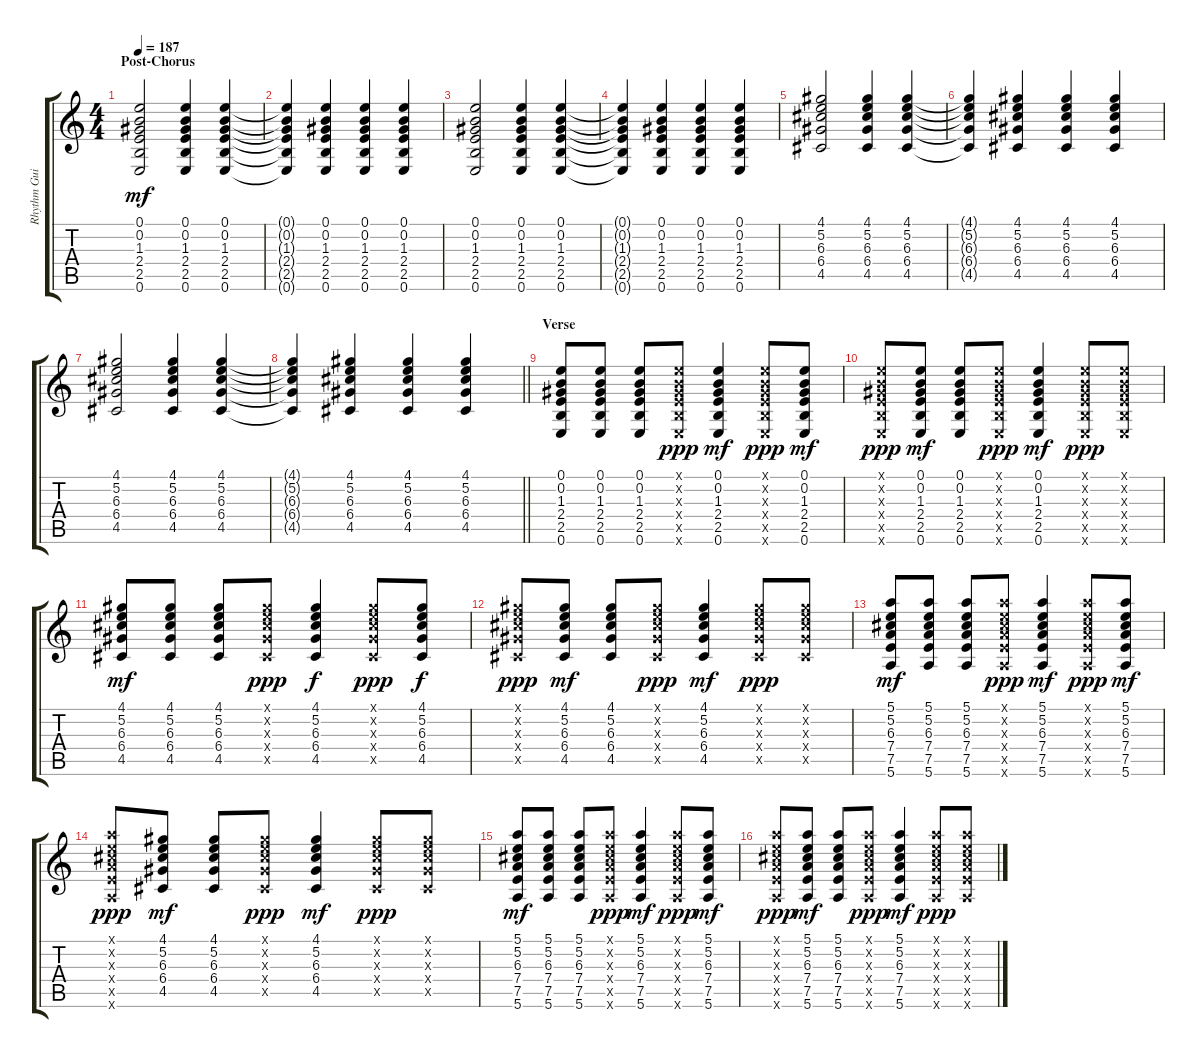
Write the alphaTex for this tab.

\track ("Rhythm Guitar" "Rhythm Gui") {instrument electricguitarclean}
\staff {score tabs}
\tuning (E4 B3 G3 D3 A2 E2) {hide}
\ts (4 4)
\section ("" "Post-Chorus")
\tempo 187
\clef g2
\ks c
(0.1 0.2 1.3 2.4 2.5 0.6).2{dy mf} (0.1 0.2 1.3 2.4 2.5 0.6).4 (0.1 0.2 1.3 2.4 2.5 0.6).4 |
(0.1{t} 0.2{t} 1.3{t} 2.4{t} 2.5{t} 0.6{t}).4 (0.1 0.2 1.3 2.4 2.5 0.6).4 (0.1 0.2 1.3 2.4 2.5 0.6).4 (0.1 0.2 1.3 2.4 2.5 0.6).4 |
(0.1 0.2 1.3 2.4 2.5 0.6).2 (0.1 0.2 1.3 2.4 2.5 0.6).4 (0.1 0.2 1.3 2.4 2.5 0.6).4 |
(0.1{t} 0.2{t} 1.3{t} 2.4{t} 2.5{t} 0.6{t}).4 (0.1 0.2 1.3 2.4 2.5 0.6).4 (0.1 0.2 1.3 2.4 2.5 0.6).4 (0.1 0.2 1.3 2.4 2.5 0.6).4 |
(4.1 5.2 6.3 6.4 4.5).2 (4.1 5.2 6.3 6.4 4.5).4 (4.1 5.2 6.3 6.4 4.5).4 |
(4.1{t} 5.2{t} 6.3{t} 6.4{t} 4.5{t}).4 (4.1 5.2 6.3 6.4 4.5).4 (4.1 5.2 6.3 6.4 4.5).4 (4.1 5.2 6.3 6.4 4.5).4 |
(4.1 5.2 6.3 6.4 4.5).2 (4.1 5.2 6.3 6.4 4.5).4 (4.1 5.2 6.3 6.4 4.5).4 |
\barLineRight lightlight
(4.1{t} 5.2{t} 6.3{t} 6.4{t} 4.5{t}).4 (4.1 5.2 6.3 6.4 4.5).4 (4.1 5.2 6.3 6.4 4.5).4 (4.1 5.2 6.3 6.4 4.5).4 |
\section ("" "Verse")
(0.1 0.2 1.3 2.4 2.5 0.6).8{volume 13 instrument electricguitarclean} (0.1 0.2 1.3 2.4 2.5 0.6).8 (0.1 0.2 1.3 2.4 2.5 0.6).8 (0.1{x} 0.2{x} 1.3{x} 2.4{x} 2.5{x} 0.6{x}).8{dy ppp} (0.1 0.2 1.3 2.4 2.5 0.6).4{dy mf} (0.1{x} 0.2{x} 1.3{x} 2.4{x} 2.5{x} 0.6{x}).8{dy ppp} (0.1 0.2 1.3 2.4 2.5 0.6).8{dy mf} |
(0.1{x} 0.2{x} 1.3{x} 2.4{x} 2.5{x} 0.6{x}).8{dy ppp} (0.1 0.2 1.3 2.4 2.5 0.6).8{dy mf} (0.1 0.2 1.3 2.4 2.5 0.6).8 (0.1{x} 0.2{x} 1.3{x} 2.4{x} 2.5{x} 0.6{x}).8{dy ppp} (0.1 0.2 1.3 2.4 2.5 0.6).4{dy mf} (0.1{x} 0.2{x} 1.3{x} 2.4{x} 2.5{x} 0.6{x}).8{dy ppp} (0.1{x} 0.2{x} 1.3{x} 2.4{x} 2.5{x} 0.6{x}).8 |
(4.1 5.2 6.3 6.4 4.5).8{dy mf} (4.1 5.2 6.3 6.4 4.5).8 (4.1 5.2 6.3 6.4 4.5).8 (4.1{x} 5.2{x} 6.3{x} 6.4{x} 4.5{x}).8{dy ppp} (4.1 5.2 6.3 6.4 4.5).4{dy f} (4.1{x} 5.2{x} 6.3{x} 6.4{x} 4.5{x}).8{dy ppp} (4.1 5.2 6.3 6.4 4.5).8{dy f} |
(4.1{x} 5.2{x} 6.3{x} 6.4{x} 4.5{x}).8{dy ppp} (4.1 5.2 6.3 6.4 4.5).8{dy mf} (4.1 5.2 6.3 6.4 4.5).8 (4.1{x} 5.2{x} 6.3{x} 6.4{x} 4.5{x}).8{dy ppp} (4.1 5.2 6.3 6.4 4.5).4{dy mf} (4.1{x} 5.2{x} 6.3{x} 6.4{x} 4.5{x}).8{dy ppp} (4.1{x} 5.2{x} 6.3{x} 6.4{x} 4.5{x}).8 |
(5.1 5.2 6.3 7.4 7.5 5.6).8{dy mf} (5.1 5.2 6.3 7.4 7.5 5.6).8 (5.1 5.2 6.3 7.4 7.5 5.6).8 (5.1{x} 5.2{x} 6.3{x} 7.4{x} 7.5{x} 5.6{x}).8{dy ppp} (5.1 5.2 6.3 7.4 7.5 5.6).4{dy mf} (5.1{x} 5.2{x} 6.3{x} 7.4{x} 7.5{x} 5.6{x}).8{dy ppp} (5.1 5.2 6.3 7.4 7.5 5.6).8{dy mf} |
(5.1{x} 5.2{x} 6.3{x} 7.4{x} 7.5{x} 5.6{x}).8{dy ppp} (4.1 5.2 6.3 6.4 4.5).8{dy mf} (4.1 5.2 6.3 6.4 4.5).8 (4.1{x} 5.2{x} 6.3{x} 6.4{x} 4.5{x}).8{dy ppp} (4.1 5.2 6.3 6.4 4.5).4{dy mf} (4.1{x} 5.2{x} 6.3{x} 6.4{x} 4.5{x}).8{dy ppp} (4.1{x} 5.2{x} 6.3{x} 6.4{x} 4.5{x}).8 |
(5.1 5.2 6.3 7.4 7.5 5.6).8{dy mf} (5.1 5.2 6.3 7.4 7.5 5.6).8 (5.1 5.2 6.3 7.4 7.5 5.6).8 (5.1{x} 5.2{x} 6.3{x} 7.4{x} 7.5{x} 5.6{x}).8{dy ppp} (5.1 5.2 6.3 7.4 7.5 5.6).4{dy mf} (5.1{x} 5.2{x} 6.3{x} 7.4{x} 7.5{x} 5.6{x}).8{dy ppp} (5.1 5.2 6.3 7.4 7.5 5.6).8{dy mf} |
(5.1{x} 5.2{x} 6.3{x} 7.4{x} 7.5{x} 5.6{x}).8{dy ppp} (5.1 5.2 6.3 7.4 7.5 5.6).8{dy mf} (5.1 5.2 6.3 7.4 7.5 5.6).8 (5.1{x} 5.2{x} 6.3{x} 7.4{x} 7.5{x} 5.6{x}).8{dy ppp} (5.1 5.2 6.3 7.4 7.5 5.6).4{dy mf} (5.1{x} 5.2{x} 6.3{x} 7.4{x} 7.5{x} 5.6{x}).8{dy ppp} (5.1{x} 5.2{x} 6.3{x} 7.4{x} 7.5{x} 5.6{x}).8
